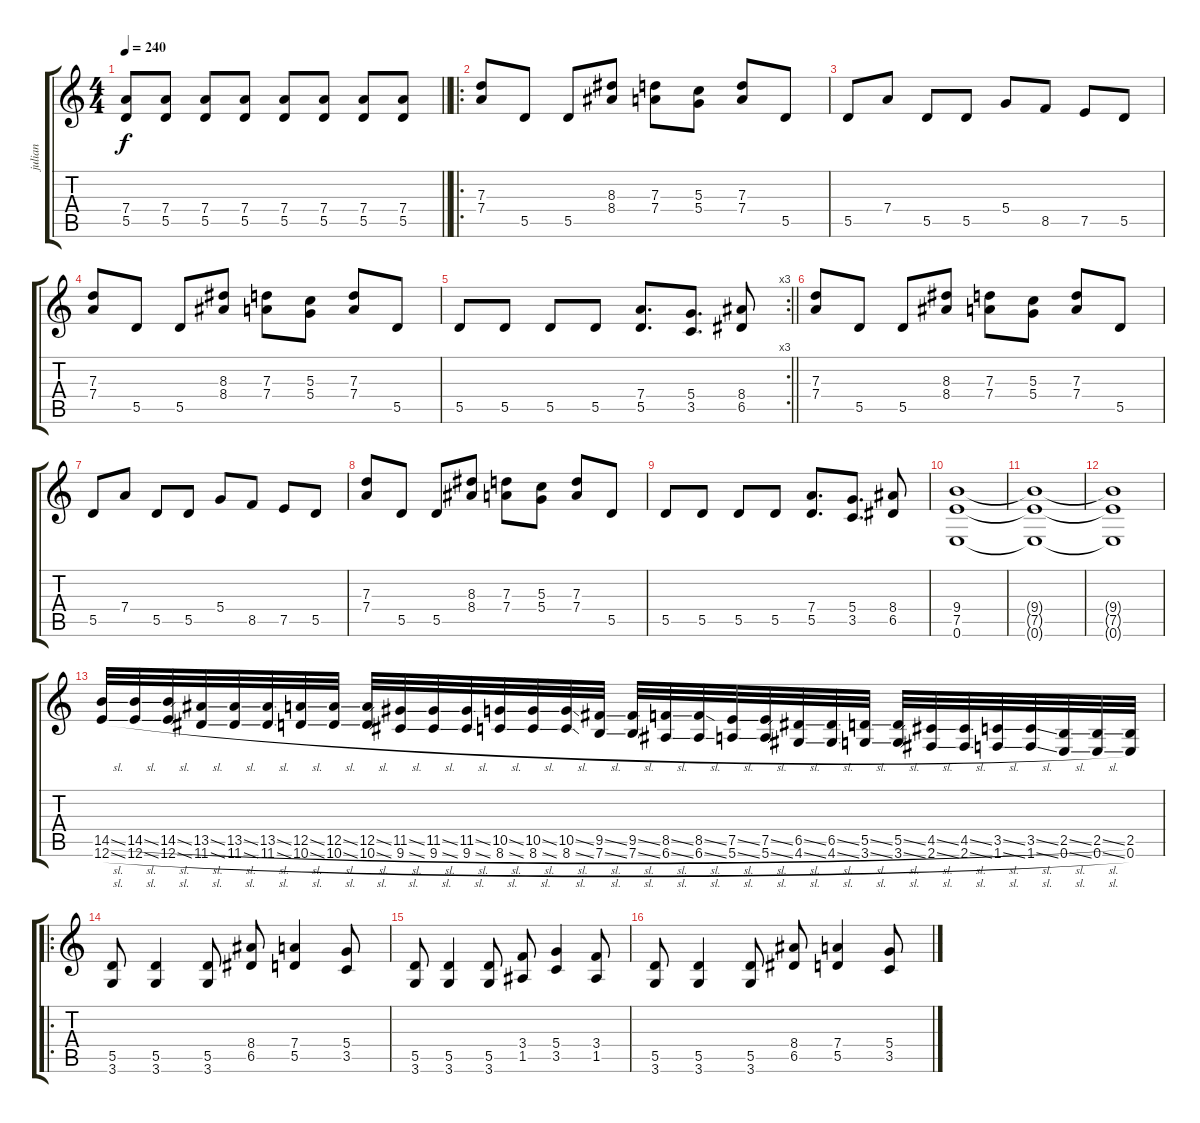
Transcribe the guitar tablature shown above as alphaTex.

\track ("julian" "julian") {instrument electricbasspick}
\staff {score tabs}
\tuning (E4 B3 G3 D3 A2 E2) {hide}
\ts (4 4)
\tempo 240
\clef g2
\barLineRight lightlight
\ks c
(7.4 5.5).8{dy f} (7.4 5.5).8 (7.4 5.5).8 (7.4 5.5).8 (7.4 5.5).8 (7.4 5.5).8 (7.4 5.5).8 (7.4 5.5).8 |
\ro
(7.3 7.4).8 5.5.8 5.5.8 (8.3 8.4).8 (7.3 7.4).8 (5.3 5.4).8 (7.3 7.4).8 5.5.8 |
5.5.8 7.4.8 5.5.8 5.5.8 5.4.8 8.5.8 7.5.8 5.5.8 |
(7.3 7.4).8 5.5.8 5.5.8 (8.3 8.4).8 (7.3 7.4).8 (5.3 5.4).8 (7.3 7.4).8 5.5.8 |
\rc 3
\barLineRight lightlight
5.5.8 5.5.8 5.5.8 5.5.8 (7.4 5.5).8{d} (5.4 3.5).8{d} (8.4 6.5).8 |
(7.3 7.4).8 5.5.8 5.5.8 (8.3 8.4).8 (7.3 7.4).8 (5.3 5.4).8 (7.3 7.4).8 5.5.8 |
5.5.8 7.4.8 5.5.8 5.5.8 5.4.8 8.5.8 7.5.8 5.5.8 |
(7.3 7.4).8 5.5.8 5.5.8 (8.3 8.4).8 (7.3 7.4).8 (5.3 5.4).8 (7.3 7.4).8 5.5.8 |
5.5.8 5.5.8 5.5.8 5.5.8 (7.4 5.5).8{d} (5.4 3.5).8{d} (8.4 6.5).8 |
(9.4 7.5 0.6).1 |
(9.4{t} 7.5{t} 0.6{t}).1 |
(9.4{t} 7.5{t} 0.6{t}).1 |
(14.5{sl} 12.6{sl}).32 (14.5{sl} 12.6{sl}).32 (14.5{sl} 12.6{sl}).32 (13.5{sl} 11.6{sl}).32 (13.5{sl} 11.6{sl}).32 (13.5{sl} 11.6{sl}).32 (12.5{sl} 10.6{sl}).32 (12.5{sl} 10.6{sl}).32 (12.5{sl} 10.6{sl}).32 (11.5{sl} 9.6{sl}).32 (11.5{sl} 9.6{sl}).32 (11.5{sl} 9.6{sl}).32 (10.5{sl} 8.6{sl}).32 (10.5{sl} 8.6{sl}).32 (10.5{sl} 8.6{sl}).32 (9.5{sl} 7.6{sl}).32 (9.5{sl} 7.6{sl}).32 (8.5{sl} 6.6{sl}).32 (8.5{sl} 6.6{sl}).32 (7.5{sl} 5.6{sl}).32 (7.5{sl} 5.6{sl}).32 (6.5{sl} 4.6{sl}).32 (6.5{sl} 4.6{sl}).32 (5.5{sl} 3.6{sl}).32 (5.5{sl} 3.6{sl}).32 (4.5{sl} 2.6{sl}).32 (4.5{sl} 2.6{sl}).32 (3.5{sl} 1.6{sl}).32 (3.5{sl} 1.6{sl}).32 (2.5{sl} 0.6{sl}).32 (2.5{sl} 0.6{sl}).32 (2.5 0.6).32 |
\ro
(5.5 3.6).8 (5.5 3.6).4 (5.5 3.6).8 (8.4 6.5).8 (7.4 5.5).4 (5.4 3.5).8 |
(5.5 3.6).8 (5.5 3.6).4 (5.5 3.6).8 (3.4 1.5).8 (5.4 3.5).4 (3.4 1.5).8 |
(5.5 3.6).8 (5.5 3.6).4 (5.5 3.6).8 (8.4 6.5).8 (7.4 5.5).4 (5.4 3.5).8
